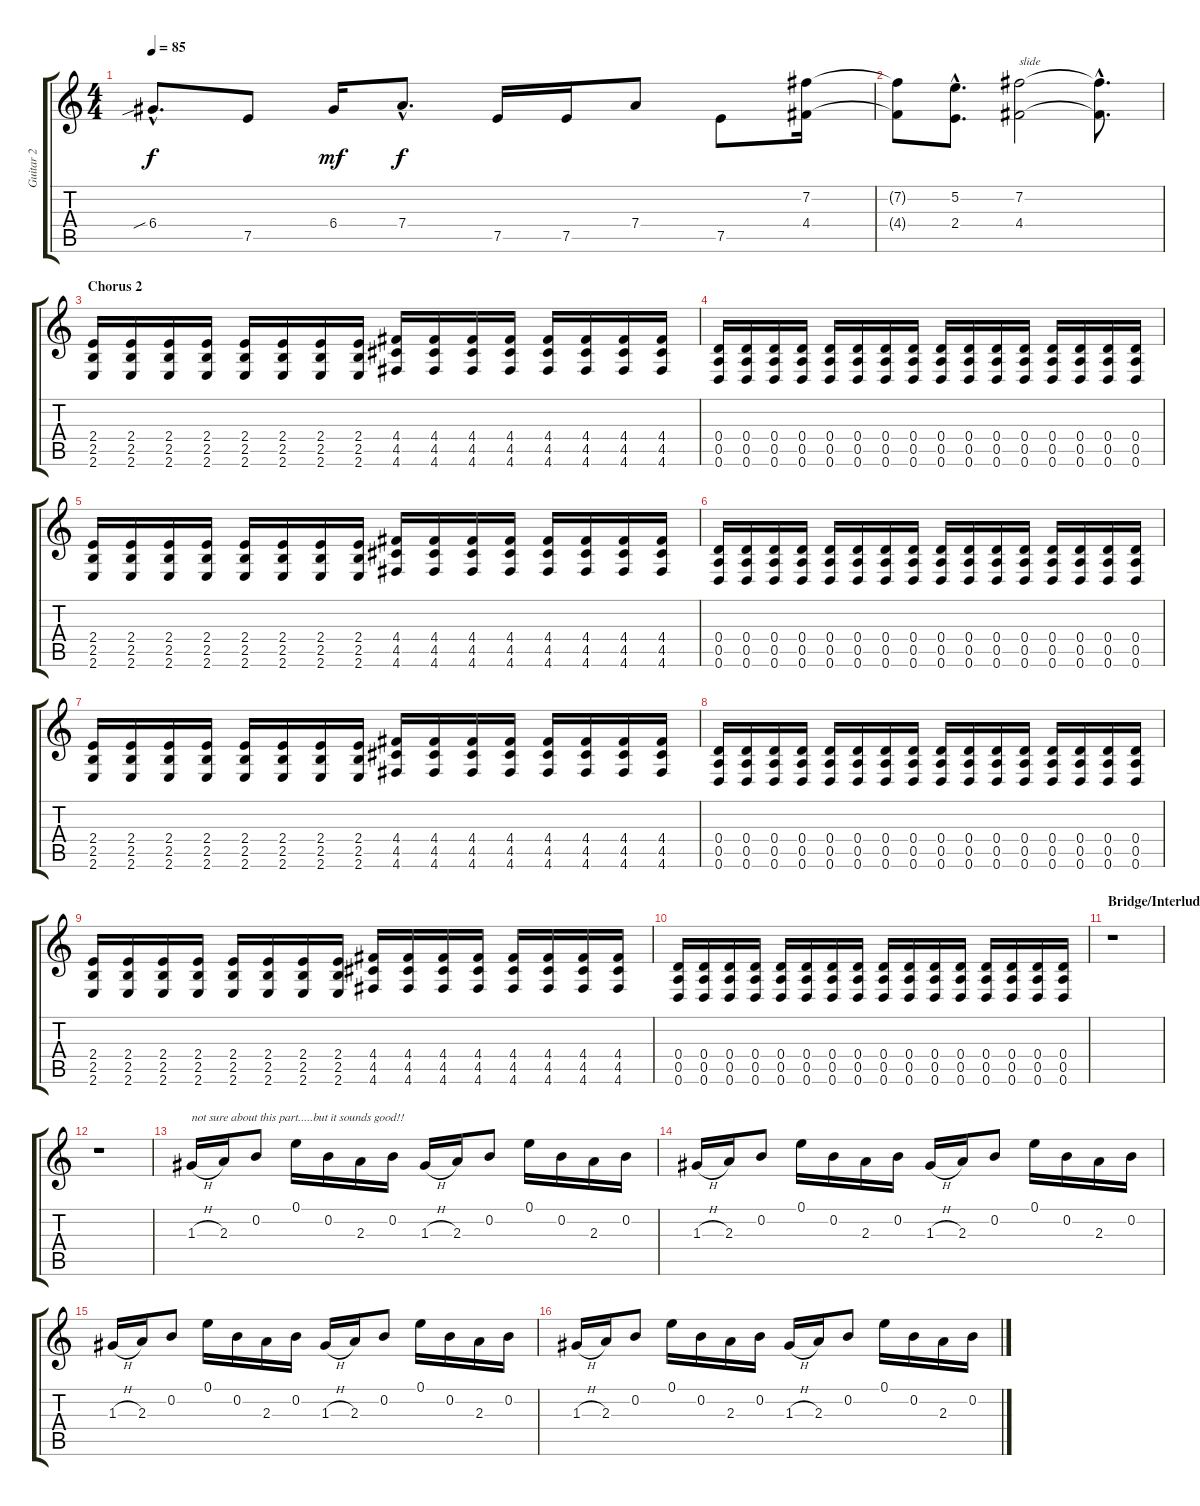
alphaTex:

\track ("Guitar 2" "Guitar 2") {instrument overdrivenguitar}
\staff {score tabs}
\tuning (E4 B3 G3 D3 A2 D2) {hide}
\ts (4 4)
\tempo 85
\clef g2
\ks c
6.4{sib hac}.8{d dy f} 7.5.8 6.4.16{dy mf} 7.4{hac}.8{d dy f} 7.5.16 7.5.16 7.4.8 7.5.8 (7.2 4.4).16 |
(7.2{t} 4.4{t}).8 (5.2{hac} 2.4{hac}).8{d} (7.2 4.4).2{txt "slide"} (7.2{hac t} 4.4{hac t}).8{d} |
\section ("" "Chorus 2")
(2.4 2.5 2.6).16 (2.4 2.5 2.6).16 (2.4 2.5 2.6).16 (2.4 2.5 2.6).16 (2.4 2.5 2.6).16 (2.4 2.5 2.6).16 (2.4 2.5 2.6).16 (2.4 2.5 2.6).16 (4.4 4.5 4.6).16 (4.4 4.5 4.6).16 (4.4 4.5 4.6).16 (4.4 4.5 4.6).16 (4.4 4.5 4.6).16 (4.4 4.5 4.6).16 (4.4 4.5 4.6).16 (4.4 4.5 4.6).16 |
(0.4 0.5 0.6).16 (0.4 0.5 0.6).16 (0.4 0.5 0.6).16 (0.4 0.5 0.6).16 (0.4 0.5 0.6).16 (0.4 0.5 0.6).16 (0.4 0.5 0.6).16 (0.4 0.5 0.6).16 (0.4 0.5 0.6).16 (0.4 0.5 0.6).16 (0.4 0.5 0.6).16 (0.4 0.5 0.6).16 (0.4 0.5 0.6).16 (0.4 0.5 0.6).16 (0.4 0.5 0.6).16 (0.4 0.5 0.6).16 |
(2.4 2.5 2.6).16 (2.4 2.5 2.6).16 (2.4 2.5 2.6).16 (2.4 2.5 2.6).16 (2.4 2.5 2.6).16 (2.4 2.5 2.6).16 (2.4 2.5 2.6).16 (2.4 2.5 2.6).16 (4.4 4.5 4.6).16 (4.4 4.5 4.6).16 (4.4 4.5 4.6).16 (4.4 4.5 4.6).16 (4.4 4.5 4.6).16 (4.4 4.5 4.6).16 (4.4 4.5 4.6).16 (4.4 4.5 4.6).16 |
(0.4 0.5 0.6).16 (0.4 0.5 0.6).16 (0.4 0.5 0.6).16 (0.4 0.5 0.6).16 (0.4 0.5 0.6).16 (0.4 0.5 0.6).16 (0.4 0.5 0.6).16 (0.4 0.5 0.6).16 (0.4 0.5 0.6).16 (0.4 0.5 0.6).16 (0.4 0.5 0.6).16 (0.4 0.5 0.6).16 (0.4 0.5 0.6).16 (0.4 0.5 0.6).16 (0.4 0.5 0.6).16 (0.4 0.5 0.6).16 |
(2.4 2.5 2.6).16 (2.4 2.5 2.6).16 (2.4 2.5 2.6).16 (2.4 2.5 2.6).16 (2.4 2.5 2.6).16 (2.4 2.5 2.6).16 (2.4 2.5 2.6).16 (2.4 2.5 2.6).16 (4.4 4.5 4.6).16 (4.4 4.5 4.6).16 (4.4 4.5 4.6).16 (4.4 4.5 4.6).16 (4.4 4.5 4.6).16 (4.4 4.5 4.6).16 (4.4 4.5 4.6).16 (4.4 4.5 4.6).16 |
(0.4 0.5 0.6).16 (0.4 0.5 0.6).16 (0.4 0.5 0.6).16 (0.4 0.5 0.6).16 (0.4 0.5 0.6).16 (0.4 0.5 0.6).16 (0.4 0.5 0.6).16 (0.4 0.5 0.6).16 (0.4 0.5 0.6).16 (0.4 0.5 0.6).16 (0.4 0.5 0.6).16 (0.4 0.5 0.6).16 (0.4 0.5 0.6).16 (0.4 0.5 0.6).16 (0.4 0.5 0.6).16 (0.4 0.5 0.6).16 |
(2.4 2.5 2.6).16 (2.4 2.5 2.6).16 (2.4 2.5 2.6).16 (2.4 2.5 2.6).16 (2.4 2.5 2.6).16 (2.4 2.5 2.6).16 (2.4 2.5 2.6).16 (2.4 2.5 2.6).16 (4.4 4.5 4.6).16 (4.4 4.5 4.6).16 (4.4 4.5 4.6).16 (4.4 4.5 4.6).16 (4.4 4.5 4.6).16 (4.4 4.5 4.6).16 (4.4 4.5 4.6).16 (4.4 4.5 4.6).16 |
(0.4 0.5 0.6).16 (0.4 0.5 0.6).16 (0.4 0.5 0.6).16 (0.4 0.5 0.6).16 (0.4 0.5 0.6).16 (0.4 0.5 0.6).16 (0.4 0.5 0.6).16 (0.4 0.5 0.6).16 (0.4 0.5 0.6).16 (0.4 0.5 0.6).16 (0.4 0.5 0.6).16 (0.4 0.5 0.6).16 (0.4 0.5 0.6).16 (0.4 0.5 0.6).16 (0.4 0.5 0.6).16 (0.4 0.5 0.6).16 |
\section ("" "Bridge/Interlude")
r.1 |
r.1 |
1.3{h}.16{txt "not sure about this part.....but it sounds good!!"} 2.3.16 0.2.8 0.1.16 0.2.16 2.3.16 0.2.16 1.3{h}.16 2.3.16 0.2.8 0.1.16 0.2.16 2.3.16 0.2.16 |
1.3{h}.16 2.3.16 0.2.8 0.1.16 0.2.16 2.3.16 0.2.16 1.3{h}.16 2.3.16 0.2.8 0.1.16 0.2.16 2.3.16 0.2.16 |
1.3{h}.16 2.3.16 0.2.8 0.1.16 0.2.16 2.3.16 0.2.16 1.3{h}.16 2.3.16 0.2.8 0.1.16 0.2.16 2.3.16 0.2.16 |
1.3{h}.16 2.3.16 0.2.8 0.1.16 0.2.16 2.3.16 0.2.16 1.3{h}.16 2.3.16 0.2.8 0.1.16 0.2.16 2.3.16 0.2.16
